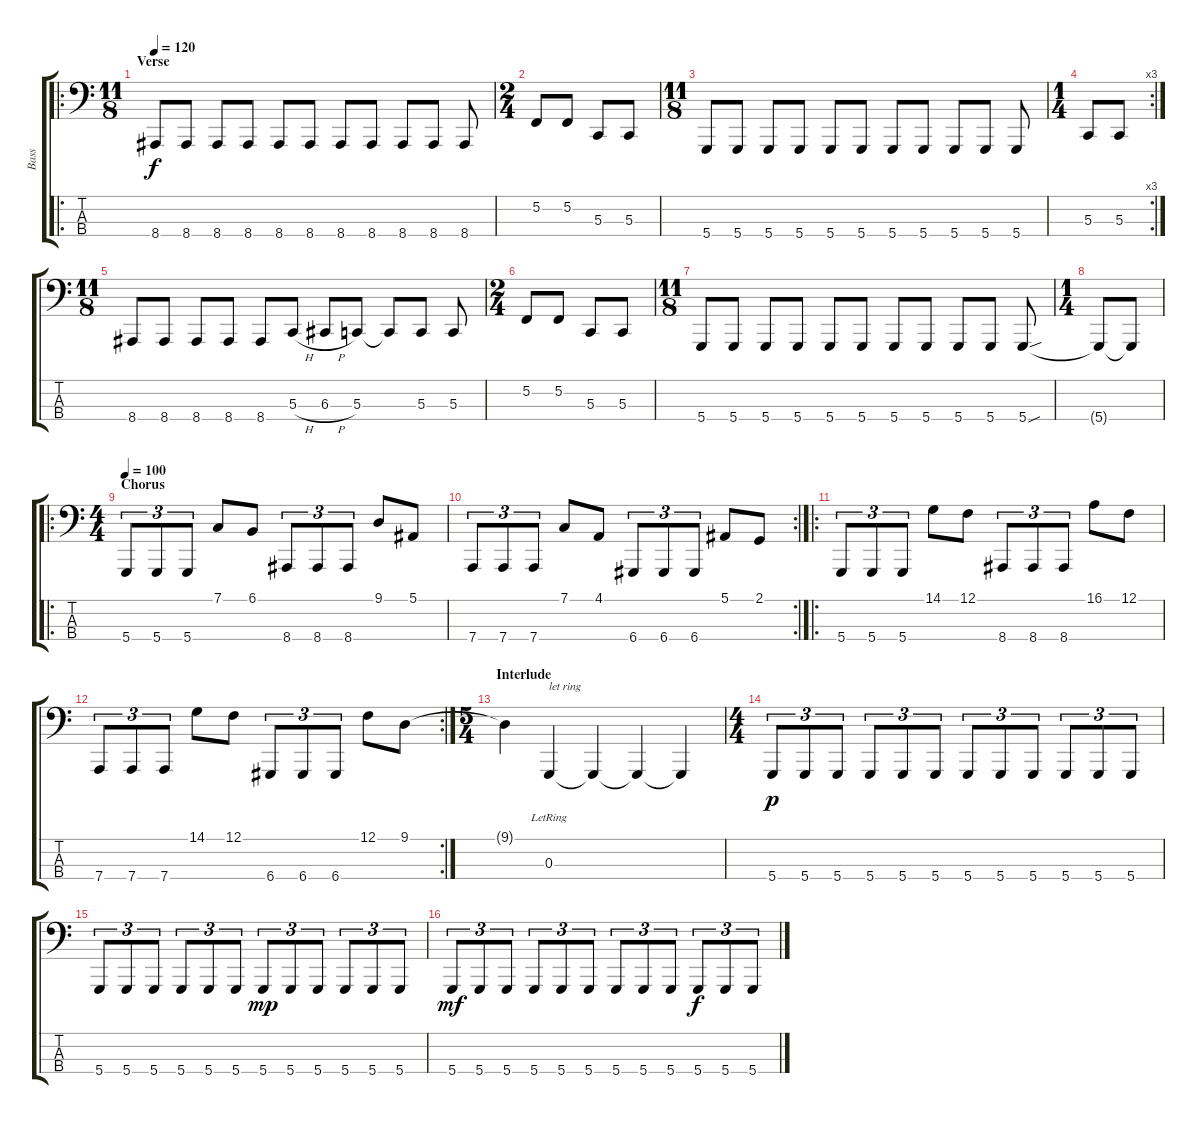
\track ("Bass" "Bass") {instrument lead8bassandlead}
\staff {score tabs}
\tuning (F2 C2 G1 D1) {hide}
\ro
\ts (11 8)
\section ("" "Verse")
\tempo 120
\clef f4
\ks c
8.4.8{dy f} 8.4.8 8.4.8 8.4.8 8.4.8 8.4.8 8.4.8 8.4.8 8.4.8 8.4.8 8.4.8 |
\ts (2 4)
5.2.8 5.2.8 5.3.8 5.3.8 |
\ts (11 8)
5.4.8 5.4.8 5.4.8 5.4.8 5.4.8 5.4.8 5.4.8 5.4.8 5.4.8 5.4.8 5.4.8 |
\rc 3
\ts (1 4)
5.3.8 5.3.8 |
\ts (11 8)
8.4.8 8.4.8 8.4.8 8.4.8 8.4.8 5.3{h}.8 6.3{h}.8 5.3.8 5.3{t}.8 5.3.8 5.3.8 |
\ts (2 4)
5.2.8 5.2.8 5.3.8 5.3.8 |
\ts (11 8)
5.4.8 5.4.8 5.4.8 5.4.8 5.4.8 5.4.8 5.4.8 5.4.8 5.4.8 5.4.8 5.4{sou}.8 |
\ts (1 4)
5.4{t}.8 5.4{t}.8 |
\ro
\ts (4 4)
\section ("" "Chorus")
\tempo 100
5.4.8{tu (3 2)} 5.4.8{tu (3 2)} 5.4.8{tu (3 2)} 7.1.8 6.1.8 8.4.8{tu (3 2)} 8.4.8{tu (3 2)} 8.4.8{tu (3 2)} 9.1.8 5.1.8 |
\rc 2
7.4.8{tu (3 2)} 7.4.8{tu (3 2)} 7.4.8{tu (3 2)} 7.1.8 4.1.8 6.4.8{tu (3 2)} 6.4.8{tu (3 2)} 6.4.8{tu (3 2)} 5.1.8 2.1.8 |
\ro
5.4.8{tu (3 2)} 5.4.8{tu (3 2)} 5.4.8{tu (3 2)} 14.1.8 12.1.8 8.4.8{tu (3 2)} 8.4.8{tu (3 2)} 8.4.8{tu (3 2)} 16.1.8 12.1.8 |
\rc 2
7.4.8{tu (3 2)} 7.4.8{tu (3 2)} 7.4.8{tu (3 2)} 14.1.8 12.1.8 6.4.8{tu (3 2)} 6.4.8{tu (3 2)} 6.4.8{tu (3 2)} 12.1.8 9.1.8 |
\ts (5 4)
\section ("" "Interlude")
9.1{t}.4 0.3{lr}.4{txt "let ring"} 0.3{t}.4 0.3{t}.4 0.3{t}.4 |
\ts (4 4)
5.4.8{tu (3 2) dy p} 5.4.8{tu (3 2)} 5.4.8{tu (3 2)} 5.4.8{tu (3 2)} 5.4.8{tu (3 2)} 5.4.8{tu (3 2)} 5.4.8{tu (3 2)} 5.4.8{tu (3 2)} 5.4.8{tu (3 2)} 5.4.8{tu (3 2)} 5.4.8{tu (3 2)} 5.4.8{tu (3 2)} |
5.4.8{tu (3 2)} 5.4.8{tu (3 2)} 5.4.8{tu (3 2)} 5.4.8{tu (3 2)} 5.4.8{tu (3 2)} 5.4.8{tu (3 2)} 5.4.8{tu (3 2) dy mp} 5.4.8{tu (3 2)} 5.4.8{tu (3 2)} 5.4.8{tu (3 2)} 5.4.8{tu (3 2)} 5.4.8{tu (3 2)} |
5.4.8{tu (3 2) dy mf} 5.4.8{tu (3 2)} 5.4.8{tu (3 2)} 5.4.8{tu (3 2)} 5.4.8{tu (3 2)} 5.4.8{tu (3 2)} 5.4.8{tu (3 2)} 5.4.8{tu (3 2)} 5.4.8{tu (3 2)} 5.4.8{tu (3 2) dy f} 5.4.8{tu (3 2)} 5.4.8{tu (3 2)}
